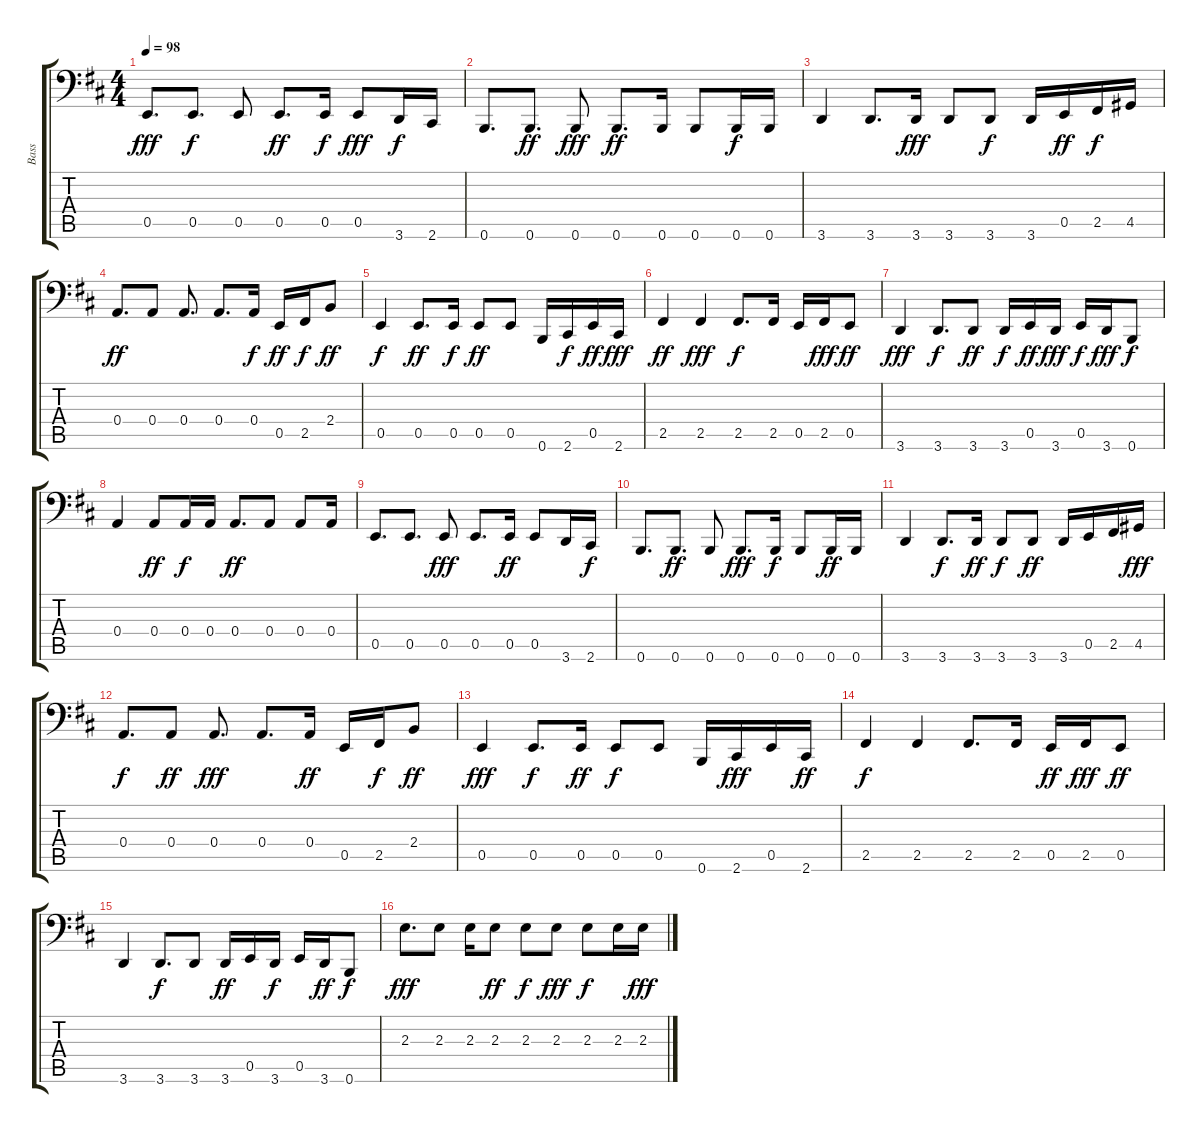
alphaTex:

\track ("Bass" "Bass") {instrument electricbassfinger}
\staff {score tabs}
\tuning (C3 G2 D2 A1 E1 B0) {hide}
\ts (4 4)
\tempo 98
\clef f4
\ks d
0.5.8{d dy fff} 0.5.8{d dy f} 0.5.8 0.5.8{d dy ff} 0.5.16{dy f} 0.5.8{dy fff} 3.6.16{dy f} 2.6.16 |
0.6.8{d} 0.6.8{d dy ff} 0.6.8{dy fff} 0.6.8{d dy ff} 0.6.16 0.6.8 0.6.16{dy f} 0.6.16 |
3.6.4 3.6.8{d} 3.6.16{dy fff} 3.6.8 3.6.8{dy f} 3.6.16 0.5.16{dy ff} 2.5.16{dy f} 4.5.16 |
0.4.8{d dy ff} 0.4.8 0.4.8{d} 0.4.8{d} 0.4.16{dy f} 0.5.16{dy ff} 2.5.16{dy f} 2.4.8{dy ff} |
0.5.4{dy f} 0.5.8{d dy ff} 0.5.16{dy f} 0.5.8{dy ff} 0.5.8 0.6.16 2.6.16{dy f} 0.5.16{dy ff} 2.6.16{dy fff} |
2.5.4{dy ff} 2.5.4{dy fff} 2.5.8{d dy f} 2.5.16 0.5.16 2.5.16{dy fff} 0.5.8{dy ff} |
3.6.4{dy fff} 3.6.8{d dy f} 3.6.8{dy ff} 3.6.16{dy f} 0.5.16{dy ff} 3.6.16{dy fff} 0.5.16{dy f} 3.6.16{dy fff} 0.6.8{dy f} |
0.4.4 0.4.8{dy ff} 0.4.16{dy f} 0.4.16 0.4.8{d dy ff} 0.4.8 0.4.8 0.4.16 |
0.5.8{d} 0.5.8{d} 0.5.8{dy fff} 0.5.8{d} 0.5.16{dy ff} 0.5.8 3.6.16 2.6.16{dy f} |
0.6.8{d} 0.6.8{d dy ff} 0.6.8 0.6.8{d dy fff} 0.6.16{dy f} 0.6.8 0.6.16{dy ff} 0.6.16 |
3.6.4 3.6.8{d dy f} 3.6.16{dy ff} 3.6.8{dy f} 3.6.8{dy ff} 3.6.16 0.5.16 2.5.16 4.5.16{dy fff} |
0.4.8{d dy f} 0.4.8{dy ff} 0.4.8{d dy fff} 0.4.8{d} 0.4.16{dy ff} 0.5.16 2.5.16{dy f} 2.4.8{dy ff} |
0.5.4{dy fff} 0.5.8{d dy f} 0.5.16{dy ff} 0.5.8{dy f} 0.5.8 0.6.16 2.6.16{dy fff} 0.5.16 2.6.16{dy ff} |
2.5.4{dy f} 2.5.4 2.5.8{d} 2.5.16 0.5.16{dy ff} 2.5.16{dy fff} 0.5.8{dy ff} |
3.6.4 3.6.8{d dy f} 3.6.8 3.6.16{dy ff} 0.5.16 3.6.16{dy f} 0.5.16 3.6.16{dy ff} 0.6.8{dy f} |
2.3.8{d dy fff} 2.3.8 2.3.16 2.3.8{dy ff} 2.3.8{dy f} 2.3.8{dy fff} 2.3.8{dy f} 2.3.16 2.3.16{dy fff}
